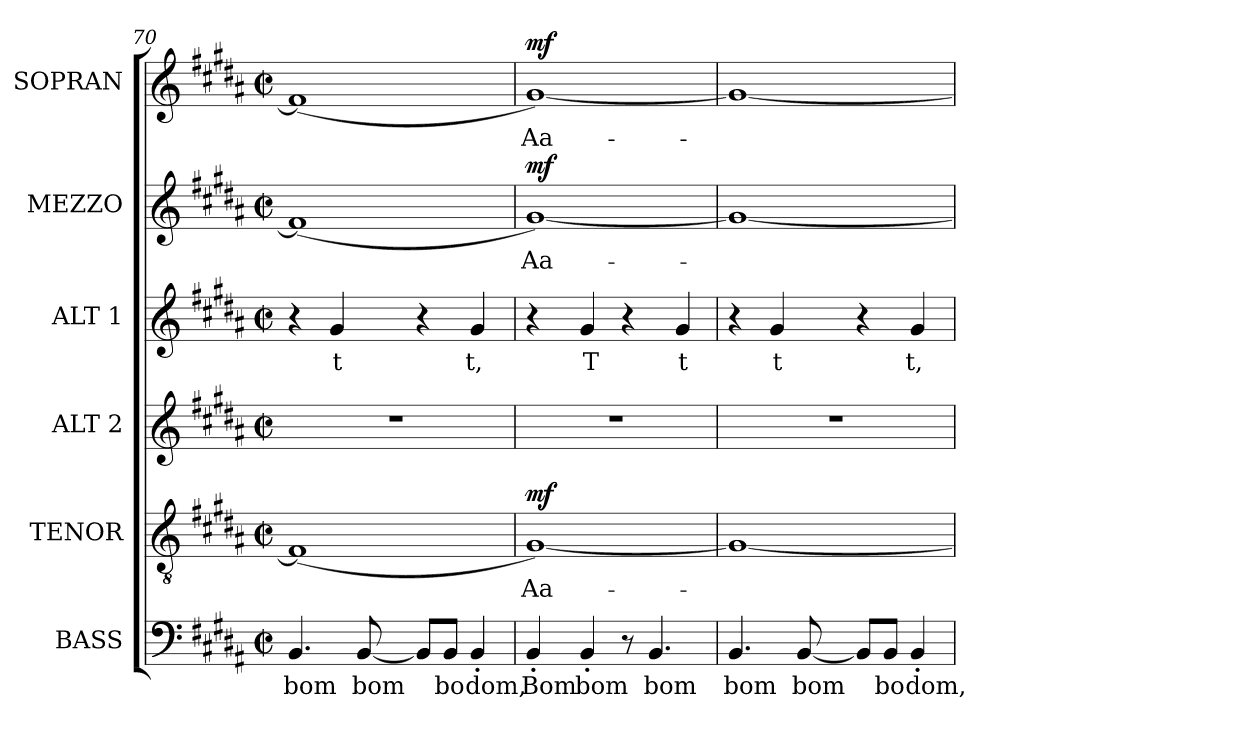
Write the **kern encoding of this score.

**kern	**text	**kern	**text	**dynam	**kern	**kern	**text	**kern	**text	**dynam	**kern	**text	**dynam
*part6	*part6	*part5	*part5	*part5	*part4	*part3	*part3	*part2	*part2	*part2	*part1	*part1	*part1
*staff6	*staff6	*staff5	*staff5	*staff5	*staff4	*staff3	*staff3	*staff2	*staff2	*staff2	*staff1	*staff1	*staff1
*I"BASS	*	*I"TENOR	*	*	*I"ALT 2	*I"ALT 1	*	*I"MEZZO	*	*	*I"SOPRAN	*	*
*I'B	*	*I'T	*	*	*I'A2	*I'A1	*	*	*	*	*I'S	*	*
*clefF4	*	*clefGv2	*	*	*clefG2	*clefG2	*	*clefG2	*	*	*clefG2	*	*
*	*	*ITrd7c12	*	*	*	*	*	*	*	*	*	*	*
*k[f#c#g#d#a#]	*	*k[f#c#g#d#a#]	*	*	*k[f#c#g#d#a#]	*k[f#c#g#d#a#]	*	*k[f#c#g#d#a#]	*	*	*k[f#c#g#d#a#]	*	*
*B:	*	*B:	*	*	*B:	*B:	*	*B:	*	*	*B:	*	*
*M2/2	*	*M2/2	*	*	*M2/2	*M2/2	*	*M2/2	*	*	*M2/2	*	*
*met(c|)	*	*met(c|)	*	*	*met(c|)	*met(c|)	*	*met(c|)	*	*	*met(c|)	*	*
=70	=70	=70	=70	=70	=70	=70	=70	=70	=70	=70	=70	=70	=70
!	!LO:LY:b:color=#000000	!	!	!	!	!	!	!	!	!	!	!	!
4.BBi/	bom	(1FF#i]	.	.	1r	4r	.	(1f#i]	.	.	(1f#i]	.	.
!	!	!	!	!	!	!	!LO:LY:b:color=#000000	!	!	!	!	!	!
.	.	.	.	.	.	4g#i/	t	.	.	.	.	.	.
!	!LO:LY:b:color=#000000	!	!	!	!	!	!	!	!	!	!	!	!
[<8BBi/	bom	.	.	.	.	.	.	.	.	.	.	.	.
8BBi/L]	.	.	.	.	.	4r	.	.	.	.	.	.	.
!	!LO:LY:b:color=#000000	!	!	!	!	!	!	!	!	!	!	!	!
8BBi/J	bo	.	.	.	.	.	.	.	.	.	.	.	.
!	!LO:LY:b:color=#000000	!	!	!	!	!	!	!	!	!	!	!	!
!	!	!	!	!	!	!	!LO:LY:b:color=#000000	!	!	!	!	!	!
4BB'i/	dom,	.	.	.	.	4g#i/	t,	.	.	.	.	.	.
!!LO:LB:g=z
=71	=71	=71	=71	=71	=71	=71	=71	=71	=71	=71	=71	=71	=71
!	!LO:LY:b:color=#000000	!	!	!	!	!	!	!	!	!	!	!	!
!	!	!	!LO:LY:b:color=#000000	!	!	!	!	!	!	!	!	!	!
!	!	!	!	!	!	!	!	!	!LO:LY:b:color=#000000	!	!	!	!
!	!	!	!	!	!	!	!	!	!	!	!	!LO:LY:b:color=#000000	!
4BB'i/	Bom	[<1GG#i)	-Aa-	mf	1r	4r	.	[<1g#i)	-Aa-	mf	[<1g#i)	Aa-	mf
!	!LO:LY:b:color=#000000	!	!	!	!	!	!	!	!	!	!	!	!
!	!	!	!	!	!	!	!LO:LY:b:color=#000000	!	!	!	!	!	!
4BB'i/	bom	.	.	.	.	4g#i/	T	.	.	.	.	.	.
8r	.	.	.	.	.	4r	.	.	.	.	.	.	.
!	!LO:LY:b:color=#000000	!	!	!	!	!	!	!	!	!	!	!	!
4.BBi/	bom	.	.	.	.	.	.	.	.	.	.	.	.
!	!	!	!	!	!	!	!LO:LY:b:color=#000000	!	!	!	!	!	!
.	.	.	.	.	.	4g#i/	t	.	.	.	.	.	.
=72	=72	=72	=72	=72	=72	=72	=72	=72	=72	=72	=72	=72	=72
!	!LO:LY:b:color=#000000	!	!	!	!	!	!	!	!	!	!	!	!
4.BBi/	bom	1GG#i_<	.	.	1r	4r	.	1g#i_<	.	.	1g#i_<	.	.
!	!	!	!	!	!	!	!LO:LY:b:color=#000000	!	!	!	!	!	!
.	.	.	.	.	.	4g#i/	t	.	.	.	.	.	.
!	!LO:LY:b:color=#000000	!	!	!	!	!	!	!	!	!	!	!	!
[<8BBi/	bom	.	.	.	.	.	.	.	.	.	.	.	.
8BBi/L]	.	.	.	.	.	4r	.	.	.	.	.	.	.
!	!LO:LY:b:color=#000000	!	!	!	!	!	!	!	!	!	!	!	!
8BBi/J	bo	.	.	.	.	.	.	.	.	.	.	.	.
!	!LO:LY:b:color=#000000	!	!	!	!	!	!	!	!	!	!	!	!
!	!	!	!	!	!	!	!LO:LY:b:color=#000000	!	!	!	!	!	!
4BB'i/	dom,	.	.	.	.	4g#i/	t,	.	.	.	.	.	.
=	=	=	=	=	=	=	=	=	=	=	=	=	=
*-	*-	*-	*-	*-	*-	*-	*-	*-	*-	*-	*-	*-	*-
